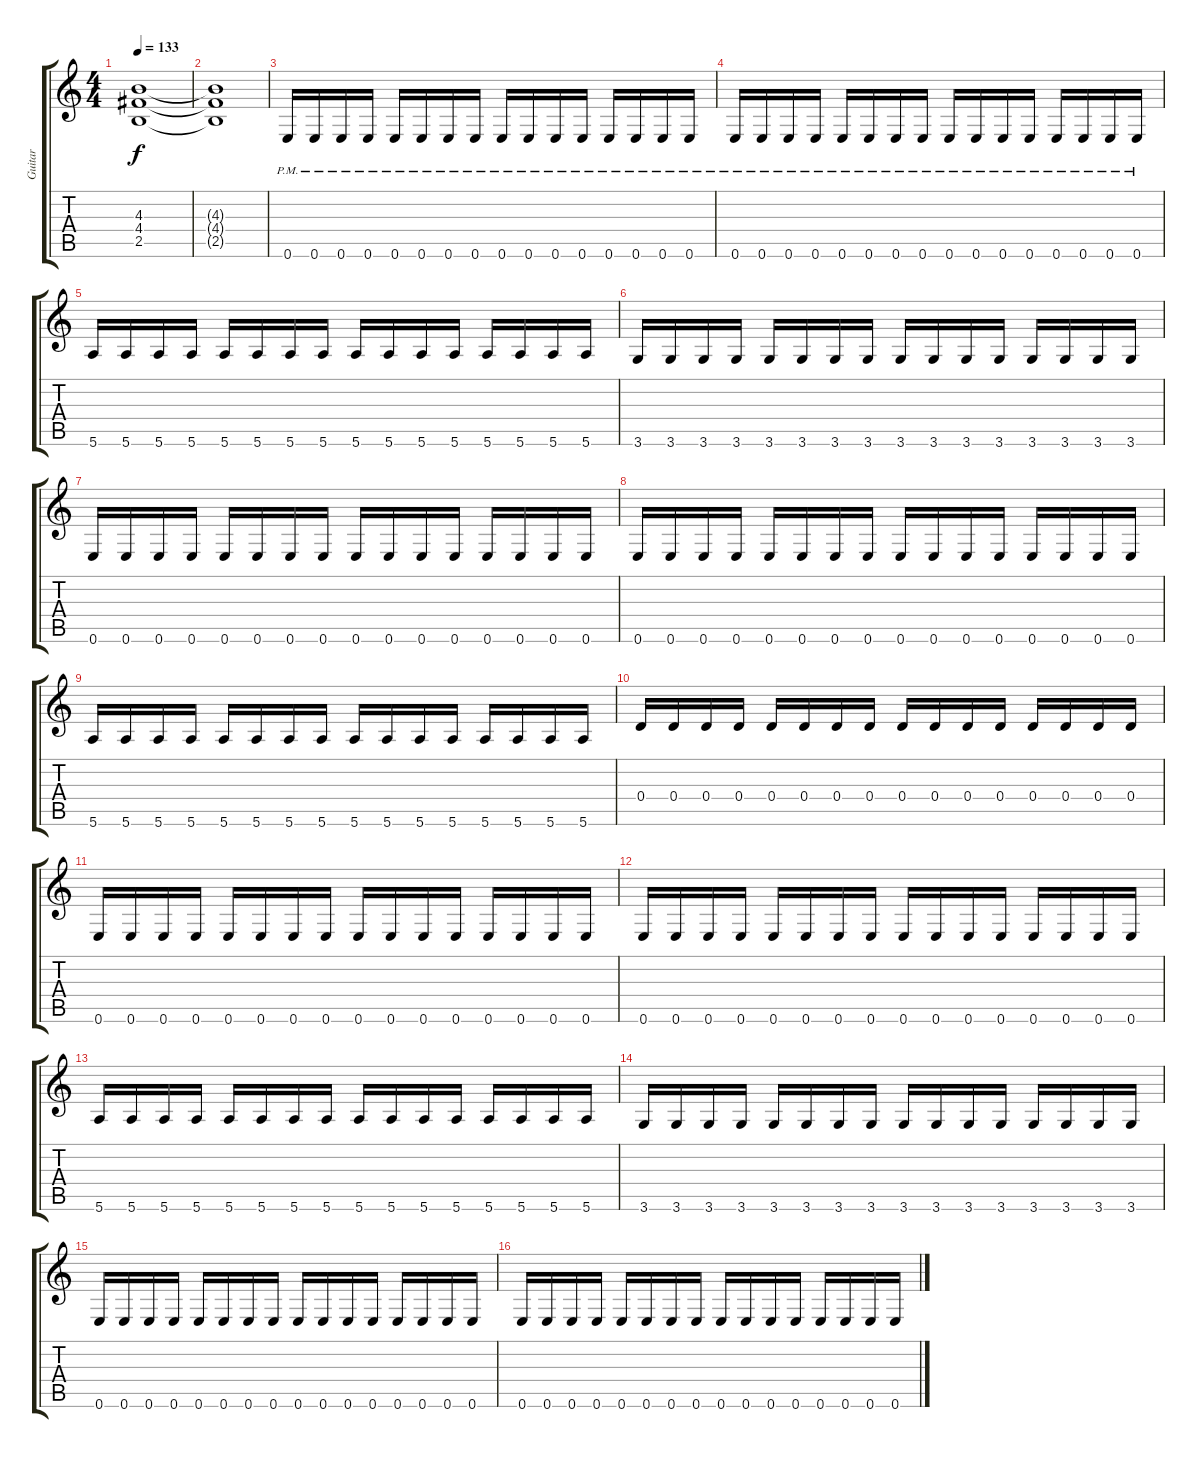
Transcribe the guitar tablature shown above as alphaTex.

\track ("Guitar" "Guitar") {instrument distortionguitar}
\staff {score tabs}
\tuning (E4 B3 G3 D3 A2 E2) {hide}
\ts (4 4)
\tempo 133
\clef g2
\ks c
(4.3 4.4 2.5).1{dy f} |
(4.3{t} 4.4{t} 2.5{t}).1 |
0.6{pm}.16 0.6{pm}.16 0.6{pm}.16 0.6{pm}.16 0.6{pm}.16 0.6{pm}.16 0.6{pm}.16 0.6{pm}.16 0.6{pm}.16 0.6{pm}.16 0.6{pm}.16 0.6{pm}.16 0.6{pm}.16 0.6{pm}.16 0.6{pm}.16 0.6{pm}.16 |
0.6{pm}.16 0.6{pm}.16 0.6{pm}.16 0.6{pm}.16 0.6{pm}.16 0.6{pm}.16 0.6{pm}.16 0.6{pm}.16 0.6{pm}.16 0.6{pm}.16 0.6{pm}.16 0.6{pm}.16 0.6{pm}.16 0.6{pm}.16 0.6{pm}.16 0.6{pm}.16 |
5.6.16 5.6.16 5.6.16 5.6.16 5.6.16 5.6.16 5.6.16 5.6.16 5.6.16 5.6.16 5.6.16 5.6.16 5.6.16 5.6.16 5.6.16 5.6.16 |
3.6.16 3.6.16 3.6.16 3.6.16 3.6.16 3.6.16 3.6.16 3.6.16 3.6.16 3.6.16 3.6.16 3.6.16 3.6.16 3.6.16 3.6.16 3.6.16 |
0.6.16 0.6.16 0.6.16 0.6.16 0.6.16 0.6.16 0.6.16 0.6.16 0.6.16 0.6.16 0.6.16 0.6.16 0.6.16 0.6.16 0.6.16 0.6.16 |
0.6.16 0.6.16 0.6.16 0.6.16 0.6.16 0.6.16 0.6.16 0.6.16 0.6.16 0.6.16 0.6.16 0.6.16 0.6.16 0.6.16 0.6.16 0.6.16 |
5.6.16 5.6.16 5.6.16 5.6.16 5.6.16 5.6.16 5.6.16 5.6.16 5.6.16 5.6.16 5.6.16 5.6.16 5.6.16 5.6.16 5.6.16 5.6.16 |
0.4.16 0.4.16 0.4.16 0.4.16 0.4.16 0.4.16 0.4.16 0.4.16 0.4.16 0.4.16 0.4.16 0.4.16 0.4.16 0.4.16 0.4.16 0.4.16 |
0.6.16 0.6.16 0.6.16 0.6.16 0.6.16 0.6.16 0.6.16 0.6.16 0.6.16 0.6.16 0.6.16 0.6.16 0.6.16 0.6.16 0.6.16 0.6.16 |
0.6.16 0.6.16 0.6.16 0.6.16 0.6.16 0.6.16 0.6.16 0.6.16 0.6.16 0.6.16 0.6.16 0.6.16 0.6.16 0.6.16 0.6.16 0.6.16 |
5.6.16 5.6.16 5.6.16 5.6.16 5.6.16 5.6.16 5.6.16 5.6.16 5.6.16 5.6.16 5.6.16 5.6.16 5.6.16 5.6.16 5.6.16 5.6.16 |
3.6.16 3.6.16 3.6.16 3.6.16 3.6.16 3.6.16 3.6.16 3.6.16 3.6.16 3.6.16 3.6.16 3.6.16 3.6.16 3.6.16 3.6.16 3.6.16 |
0.6.16 0.6.16 0.6.16 0.6.16 0.6.16 0.6.16 0.6.16 0.6.16 0.6.16 0.6.16 0.6.16 0.6.16 0.6.16 0.6.16 0.6.16 0.6.16 |
0.6.16 0.6.16 0.6.16 0.6.16 0.6.16 0.6.16 0.6.16 0.6.16 0.6.16 0.6.16 0.6.16 0.6.16 0.6.16 0.6.16 0.6.16 0.6.16
